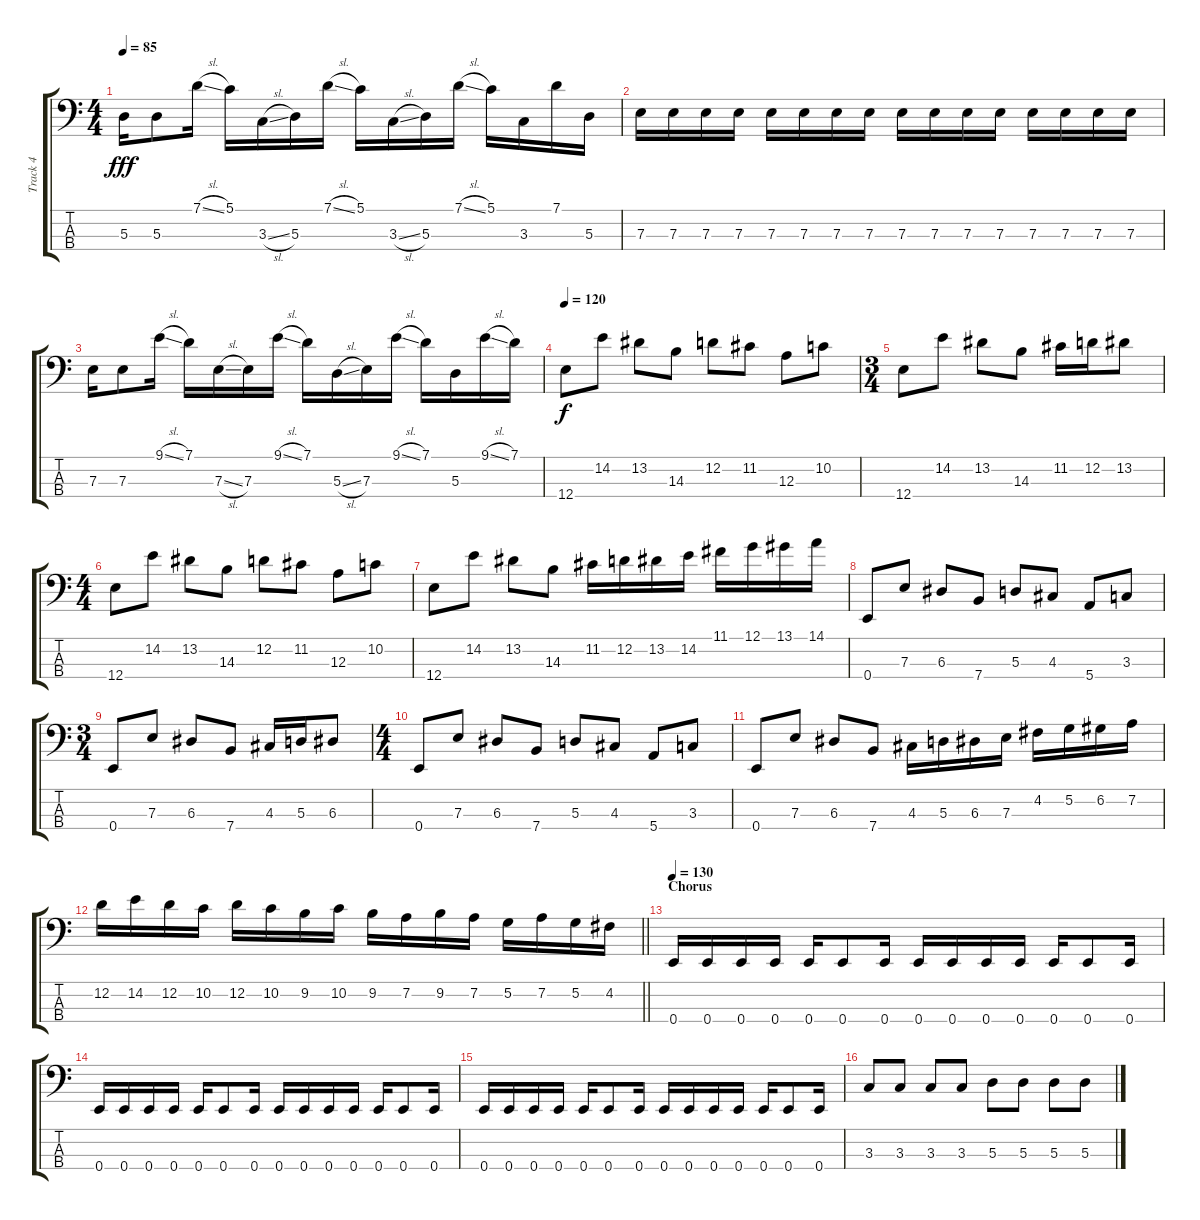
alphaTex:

\track ("Track 4" "Track 4") {instrument electricbassfinger}
\staff {score tabs}
\tuning (G2 D2 A1 E1) {hide}
\ts (4 4)
\tempo 85
\clef f4
\ks c
5.3.16{dy fff} 5.3.8 7.1{sl}.16 5.1.16 3.3{sl}.16 5.3.16 7.1{sl}.16 5.1.16 3.3{sl}.16 5.3.16 7.1{sl}.16 5.1.16 3.3.16 7.1.16 5.3.16 |
7.3.16 7.3.16 7.3.16 7.3.16 7.3.16 7.3.16 7.3.16 7.3.16 7.3.16 7.3.16 7.3.16 7.3.16 7.3.16 7.3.16 7.3.16 7.3.16 |
7.3.16 7.3.8 9.1{sl}.16 7.1.16 7.3{sl}.16 7.3.16 9.1{sl}.16 7.1.16 5.3{sl}.16 7.3.16 9.1{sl}.16 7.1.16 5.3.16 9.1{sl}.16 7.1.16 |
\tempo 120
12.4.8{dy f} 14.2.8 13.2.8 14.3.8 12.2.8 11.2.8 12.3.8 10.2.8 |
\ts (3 4)
12.4.8 14.2.8 13.2.8 14.3.8 11.2.16 12.2.16 13.2.8 |
\ts (4 4)
12.4.8 14.2.8 13.2.8 14.3.8 12.2.8 11.2.8 12.3.8 10.2.8 |
12.4.8 14.2.8 13.2.8 14.3.8 11.2.16 12.2.16 13.2.16 14.2.16 11.1.16 12.1.16 13.1.16 14.1.16 |
0.4.8 7.3.8 6.3.8 7.4.8 5.3.8 4.3.8 5.4.8 3.3.8 |
\ts (3 4)
0.4.8 7.3.8 6.3.8 7.4.8 4.3.16 5.3.16 6.3.8 |
\ts (4 4)
0.4.8 7.3.8 6.3.8 7.4.8 5.3.8 4.3.8 5.4.8 3.3.8 |
0.4.8 7.3.8 6.3.8 7.4.8 4.3.16 5.3.16 6.3.16 7.3.16 4.2.16 5.2.16 6.2.16 7.2.16 |
\barLineRight lightlight
12.2.16 14.2.16 12.2.16 10.2.16 12.2.16 10.2.16 9.2.16 10.2.16 9.2.16 7.2.16 9.2.16 7.2.16 5.2.16 7.2.16 5.2.16 4.2.16 |
\section ("" "Chorus")
\tempo 130
0.4.16 0.4.16 0.4.16 0.4.16 0.4.16 0.4.8 0.4.16 0.4.16 0.4.16 0.4.16 0.4.16 0.4.16 0.4.8 0.4.16 |
0.4.16 0.4.16 0.4.16 0.4.16 0.4.16 0.4.8 0.4.16 0.4.16 0.4.16 0.4.16 0.4.16 0.4.16 0.4.8 0.4.16 |
0.4.16 0.4.16 0.4.16 0.4.16 0.4.16 0.4.8 0.4.16 0.4.16 0.4.16 0.4.16 0.4.16 0.4.16 0.4.8 0.4.16 |
3.3.8 3.3.8 3.3.8 3.3.8 5.3.8 5.3.8 5.3.8 5.3.8
